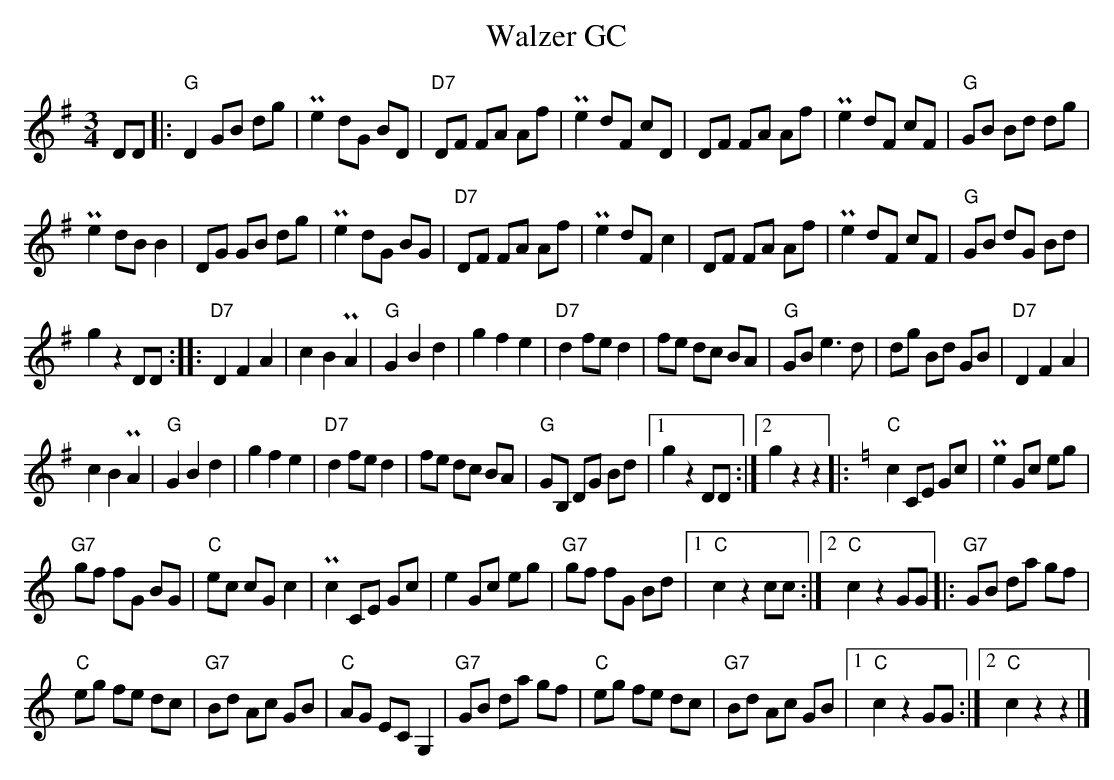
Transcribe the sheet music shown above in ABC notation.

X:1
T:Walzer GC
M:3/4
L:1/8
K:Gmaj
DD |: "G"D2 GB dg | Pe2 dG BD | "D7"DF FA Af | Pe2 dF cD | DF FA Af | Pe2 dF cF | "G"GB Bd dg |
Pe2 dB B2 | DG GB dg | Pe2dG BG | "D7"DF FA Af | Pe2 dF c2 | DF FA Af | Pe2 dF cF | "G"GB dG Bd |
g2z2DD :: "D7"D2F2A2 | c2B2PA2 | "G"G2B2d2 | g2f2e2 | "D7"d2 fe d2 | fe dc BA | "G"GB e3d | dg Bd GB | "D7"D2F2A2 |
c2B2PA2 | "G"G2B2d2 | g2f2e2 | "D7"d2fed2 | fe dc BA | "G"GB, DG Bd |1 g2z2DD :|2 g2z2z2 |: [K:Cmaj] "C"c2 CE Gc | Pe2 Gc eg |
"G7"gf fG BG | "C"ec cG c2 | Pc2 CE Gc | e2 Gc eg | "G7"gf fG Bd |1 "C"c2z2cc :|2 "C"c2z2GG |: "G7"GB da gf |
"C"eg fe dc | "G7"Bd Ac GB | "C"AG EC G,2 | "G7"GB da gf | "C"eg fe dc | "G7"Bd Ac GB |1 "C"c2z2GG :|2 "C"c2z2z2 |]
